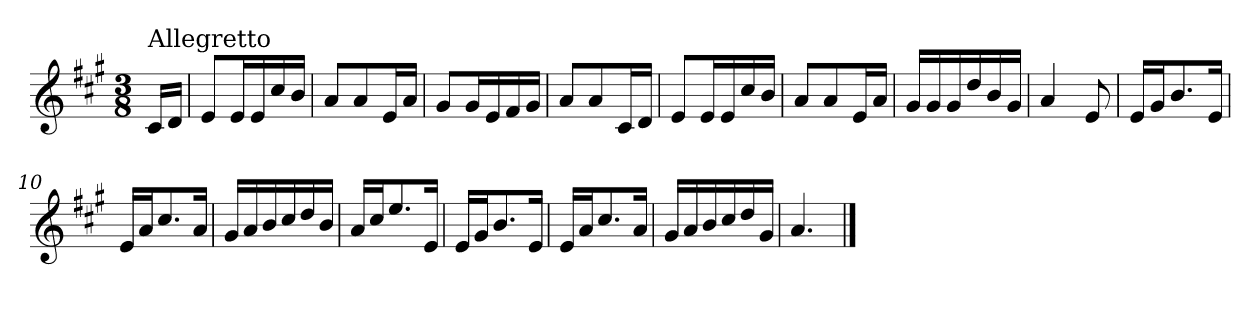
**kern
*part1
*staff1
*clefG2
*k[f#c#g#]
*A:
*M3/8
=
!LO:TX:a:t=Allegretto
16c#/LL
16d/JJ
=1
8e/L
16e/L
16e/
16cc#/
16b/JJ
=2
8a/L
8a/
16e/L
16a/JJ
=3
8g#/L
16g#/L
16e/
16f#/
16g#/JJ
=4
8a/L
8a/
16c#/L
16d/JJ
=5
8e/L
16e/L
16e/
16cc#/
16b/JJ
!!LO:LB:g=z
=6
8a/L
8a/
16e/L
16a/JJ
=7
16g#/LL
16g#/
16g#/
16dd/
16b/
16g#/JJ
=8
4a/
8e/
=9
16e/LL
16g#/J
8.b/
16e/Jk
=10
16e/LL
16a/J
8.cc#/
16a/Jk
=11
16g#/LL
16a/
16b/
16cc#/
16dd/
16b/JJ
=12
16a/LL
16cc#/J
8.ee/
16e/Jk
!!LO:LB:g=z
=13
16e/LL
16g#/J
8.b/
16e/Jk
=14
16e/LL
16a/J
8.cc#/
16a/Jk
=15
16g#/LL
16a/
16b/
16cc#/
16dd/
16g#/JJ
=16
4.a/
==
*-
